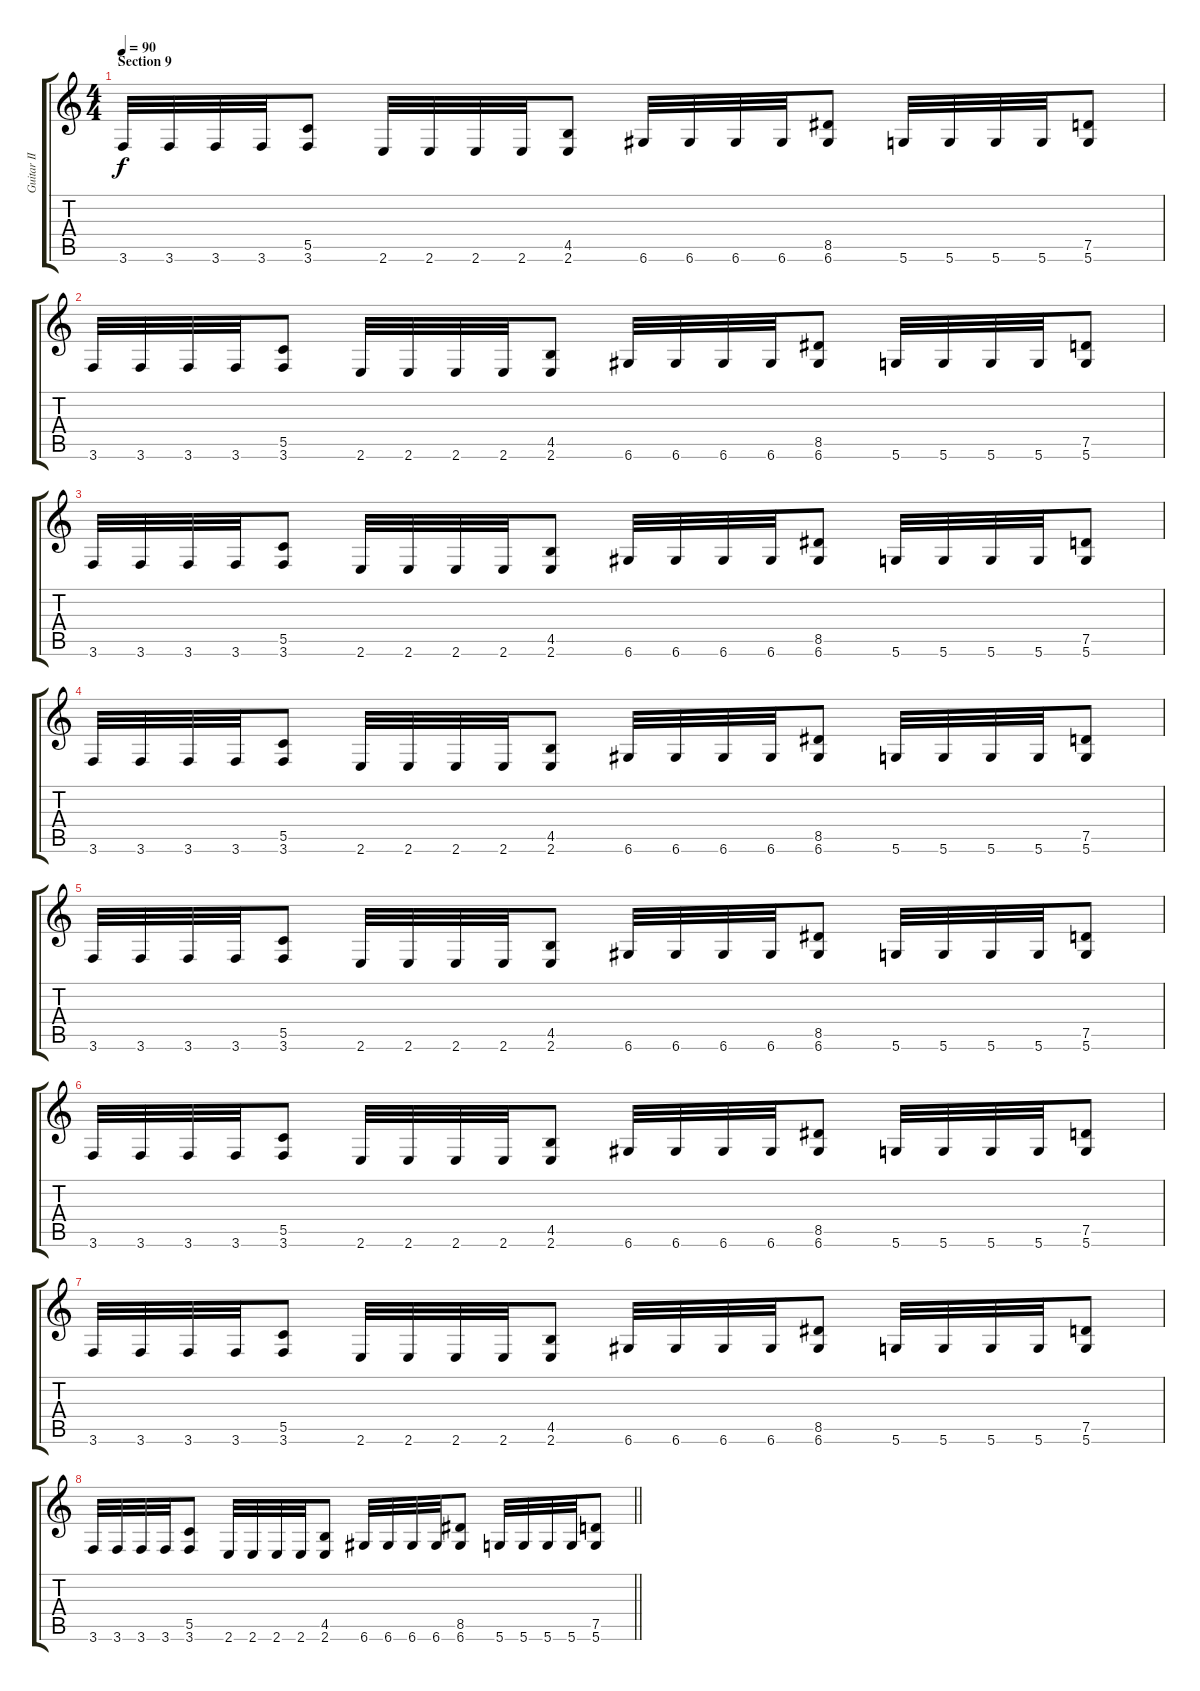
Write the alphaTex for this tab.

\track ("Guitar II" "Guitar II") {instrument overdrivenguitar}
\staff {score tabs}
\tuning (D4 A3 F3 C3 G2 D2) {hide}
\ts (4 4)
\section ("" "Section 9")
\tempo 90
\clef g2
\ks c
3.6.32{dy f volume 13} 3.6.32 3.6.32 3.6.32 (5.5 3.6).8 2.6.32 2.6.32 2.6.32 2.6.32 (4.5 2.6).8 6.6.32 6.6.32 6.6.32 6.6.32 (8.5 6.6).8 5.6.32 5.6.32 5.6.32 5.6.32 (7.5 5.6).8 |
3.6.32 3.6.32 3.6.32 3.6.32 (5.5 3.6).8 2.6.32 2.6.32 2.6.32 2.6.32 (4.5 2.6).8 6.6.32 6.6.32 6.6.32 6.6.32 (8.5 6.6).8 5.6.32 5.6.32 5.6.32 5.6.32 (7.5 5.6).8 |
3.6.32 3.6.32 3.6.32 3.6.32 (5.5 3.6).8 2.6.32 2.6.32 2.6.32 2.6.32 (4.5 2.6).8 6.6.32 6.6.32 6.6.32 6.6.32 (8.5 6.6).8 5.6.32 5.6.32 5.6.32 5.6.32 (7.5 5.6).8 |
3.6.32 3.6.32 3.6.32 3.6.32 (5.5 3.6).8 2.6.32 2.6.32 2.6.32 2.6.32 (4.5 2.6).8 6.6.32 6.6.32 6.6.32 6.6.32 (8.5 6.6).8 5.6.32 5.6.32 5.6.32 5.6.32 (7.5 5.6).8 |
3.6.32 3.6.32 3.6.32 3.6.32 (5.5 3.6).8 2.6.32 2.6.32 2.6.32 2.6.32 (4.5 2.6).8 6.6.32 6.6.32 6.6.32 6.6.32 (8.5 6.6).8 5.6.32 5.6.32 5.6.32 5.6.32 (7.5 5.6).8 |
3.6.32 3.6.32 3.6.32 3.6.32 (5.5 3.6).8 2.6.32 2.6.32 2.6.32 2.6.32 (4.5 2.6).8 6.6.32 6.6.32 6.6.32 6.6.32 (8.5 6.6).8 5.6.32 5.6.32 5.6.32 5.6.32 (7.5 5.6).8 |
3.6.32 3.6.32 3.6.32 3.6.32 (5.5 3.6).8 2.6.32 2.6.32 2.6.32 2.6.32 (4.5 2.6).8 6.6.32 6.6.32 6.6.32 6.6.32 (8.5 6.6).8 5.6.32 5.6.32 5.6.32 5.6.32 (7.5 5.6).8 |
\barLineRight lightlight
3.6.32 3.6.32 3.6.32 3.6.32 (5.5 3.6).8 2.6.32 2.6.32 2.6.32 2.6.32 (4.5 2.6).8 6.6.32 6.6.32 6.6.32 6.6.32 (8.5 6.6).8 5.6.32 5.6.32 5.6.32 5.6.32 (7.5 5.6).8
